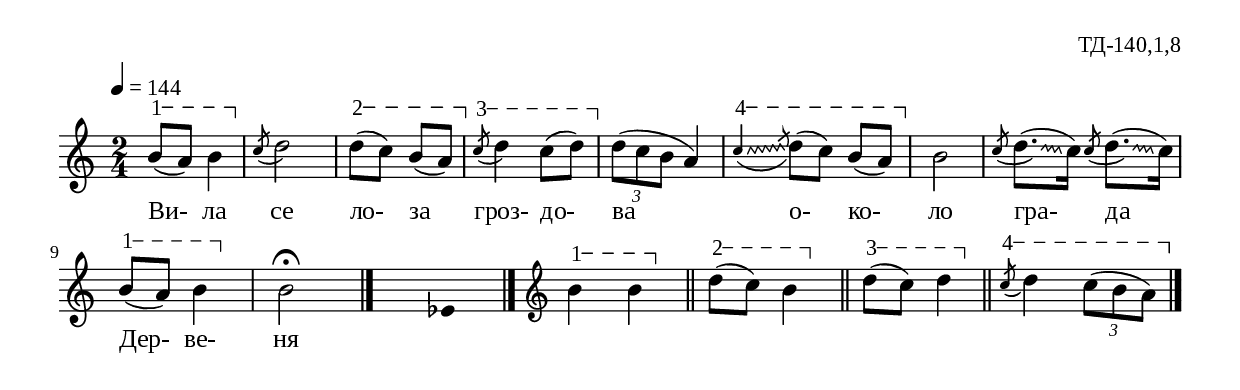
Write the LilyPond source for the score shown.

%{
sva_140_1_08
%}

\include "td-preamble.ly"

\score {
\relative c'' {
\tempo 4 = 144
\time 2/4
%%\cadenzaOn
\varA
b8\startTextSpan([ a]) b4\stopTextSpan | 
\acciaccatura c8 d2 | 
\varB
d8\startTextSpan([ c]) b([ a\stopTextSpan]) | 
\varC
\acciaccatura c8\startTextSpan d4 c8([ d\stopTextSpan]) |
\times 2/3 { d8[( c b] } a4)  | 
\override Glissando #'style = #'zigzag
\varD
\noteFi \acciaccatura c8\startTextSpan\glissando d[( c]) b([ a\stopTextSpan]) |
b2 | \acciaccatura c8 \noteFi d8.([\glissando c16]) \acciaccatura c8 
\noteFi d8.([\glissando c16]) |
\varA
b8\startTextSpan([ a]) b4\stopTextSpan | 
b2\fermata
 \bar "|." 
 s4 \fixB ees, \fixC
 \bar "|." 
 \endm
\varA
b'4\startTextSpan b\stopTextSpan \bar "||"
\varB
d8\startTextSpan([ c]) b4\stopTextSpan \bar "||"
\varC
d8\startTextSpan([ c]) d4\stopTextSpan \bar "||"
\varD
\acciaccatura c8\startTextSpan d4 \times 2/3 { c8[( b a\stopTextSpan]) }  \bar "||"
 \bar "|."  
}
\addlyrics { Ви- ла се ло- за гроз- до- ва о- ко- ло гра- да Дер- ве- ня }
%
\layout {
%   \context { 
%	    \Staff \remove "Time_signature_engraver" } 
  indent = #0
  line-width = 190\mm
  ragged-right=##f
}
%
\midi { 
	\context {
		\Score tempoWholesPerMinute = #(ly:make-moment 144 4)
		}
	}
}
%
\header{
  opus = "ТД-140,1,8"
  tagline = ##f
}


